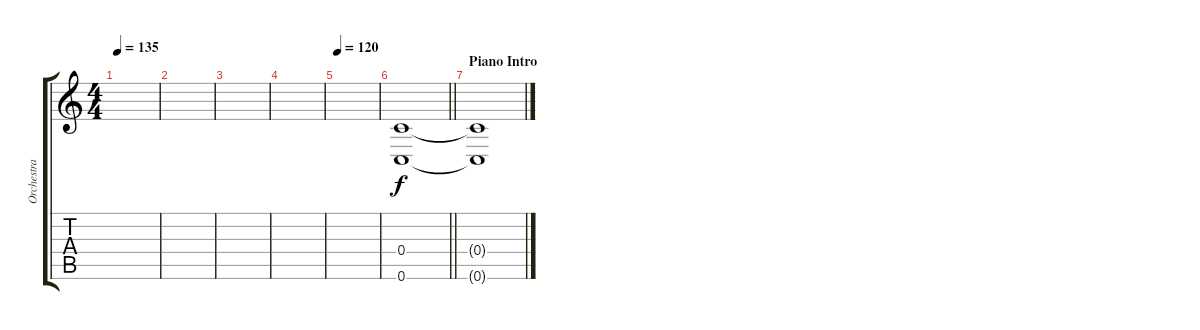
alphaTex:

\track ("Orchestra" "Orchestra") {instrument contrabass}
\staff {score tabs}
\tuning (D4 A3 F3 C3 G2 C2) {hide}
\ts (4 4)
\tempo 135
\clef g2
\ks c
|
|
|
|
\tempo 120
|
\barLineRight lightlight
(0.4 0.6).1 |
\section ("" "Piano Intro")
(0.4{t} 0.6{t}).1
